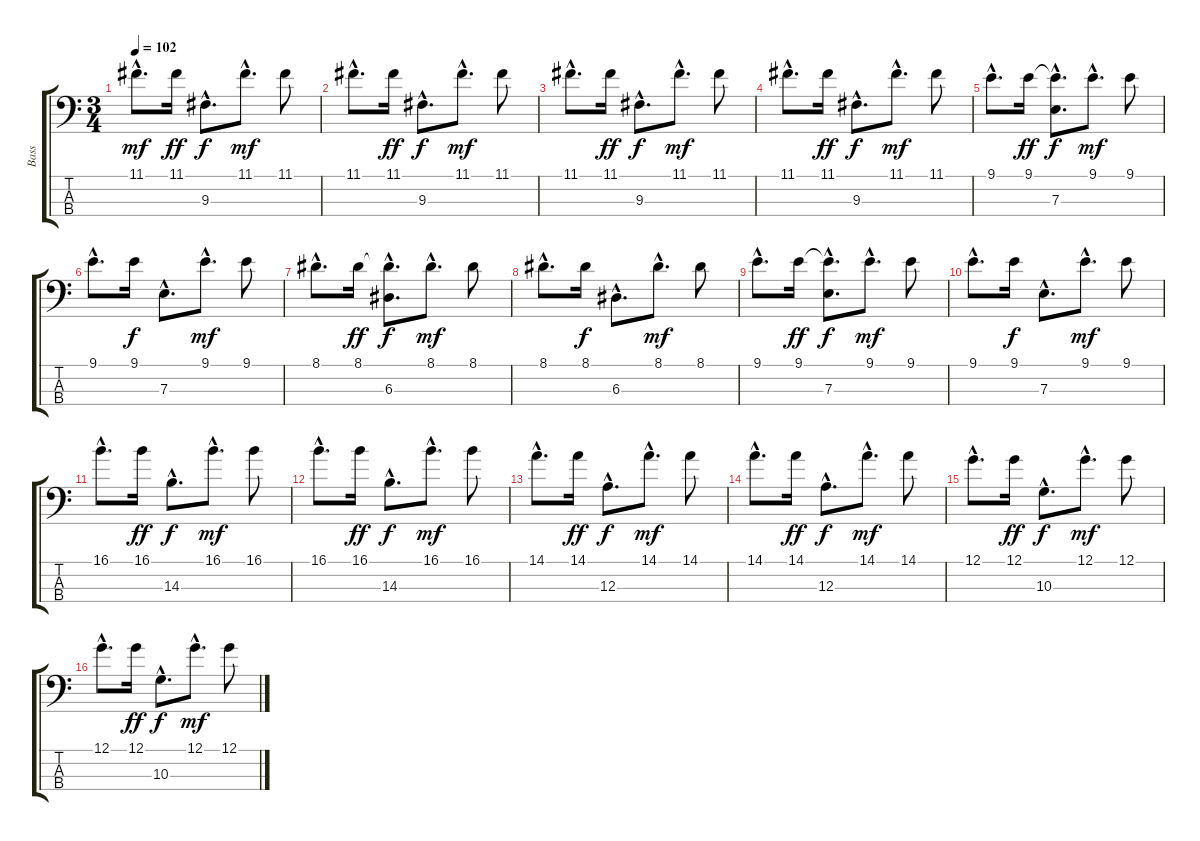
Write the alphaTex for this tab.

\track ("Bass" "Bass") {instrument electricbasspick}
\staff {score tabs}
\tuning (G2 D2 A1 E1) {hide}
\ts (3 4)
\tempo 102
\clef f4
\ks c
11.1{hac}.8{d dy mf} 11.1.16{dy ff} 9.3{hac}.8{d dy f} 11.1{hac}.8{d dy mf} 11.1.8 |
11.1{hac}.8{d} 11.1.16{dy ff} 9.3{hac}.8{d dy f} 11.1{hac}.8{d dy mf} 11.1.8 |
11.1{hac}.8{d} 11.1.16{dy ff} 9.3{hac}.8{d dy f} 11.1{hac}.8{d dy mf} 11.1.8 |
11.1{hac}.8{d} 11.1.16{dy ff} 9.3{hac}.8{d dy f} 11.1{hac}.8{d dy mf} 11.1.8 |
9.1{hac}.8{d} 9.1.16{dy ff} (9.1{hac t} 7.3{hac}).8{d dy f} 9.1{hac}.8{d dy mf} 9.1.8 |
9.1{hac}.8{d} 9.1.16{dy f} 7.3{hac}.8{d} 9.1{hac}.8{d dy mf} 9.1.8 |
8.1{hac}.8{d} 8.1.16{dy ff} (8.1{hac t} 6.3{hac}).8{d dy f} 8.1{hac}.8{d dy mf} 8.1.8 |
8.1{hac}.8{d} 8.1.16{dy f} 6.3{hac}.8{d} 8.1{hac}.8{d dy mf} 8.1.8 |
9.1{hac}.8{d} 9.1.16{dy ff} (9.1{hac t} 7.3{hac}).8{d dy f} 9.1{hac}.8{d dy mf} 9.1.8 |
9.1{hac}.8{d} 9.1.16{dy f} 7.3{hac}.8{d} 9.1{hac}.8{d dy mf} 9.1.8 |
16.1{hac}.8{d} 16.1.16{dy ff} 14.3{hac}.8{d dy f} 16.1{hac}.8{d dy mf} 16.1.8 |
16.1{hac}.8{d} 16.1.16{dy ff} 14.3{hac}.8{d dy f} 16.1{hac}.8{d dy mf} 16.1.8 |
14.1{hac}.8{d} 14.1.16{dy ff} 12.3{hac}.8{d dy f} 14.1{hac}.8{d dy mf} 14.1.8 |
14.1{hac}.8{d} 14.1.16{dy ff} 12.3{hac}.8{d dy f} 14.1{hac}.8{d dy mf} 14.1.8 |
12.1{hac}.8{d} 12.1.16{dy ff} 10.3{hac}.8{d dy f} 12.1{hac}.8{d dy mf} 12.1.8 |
12.1{hac}.8{d} 12.1.16{dy ff} 10.3{hac}.8{d dy f} 12.1{hac}.8{d dy mf} 12.1.8
